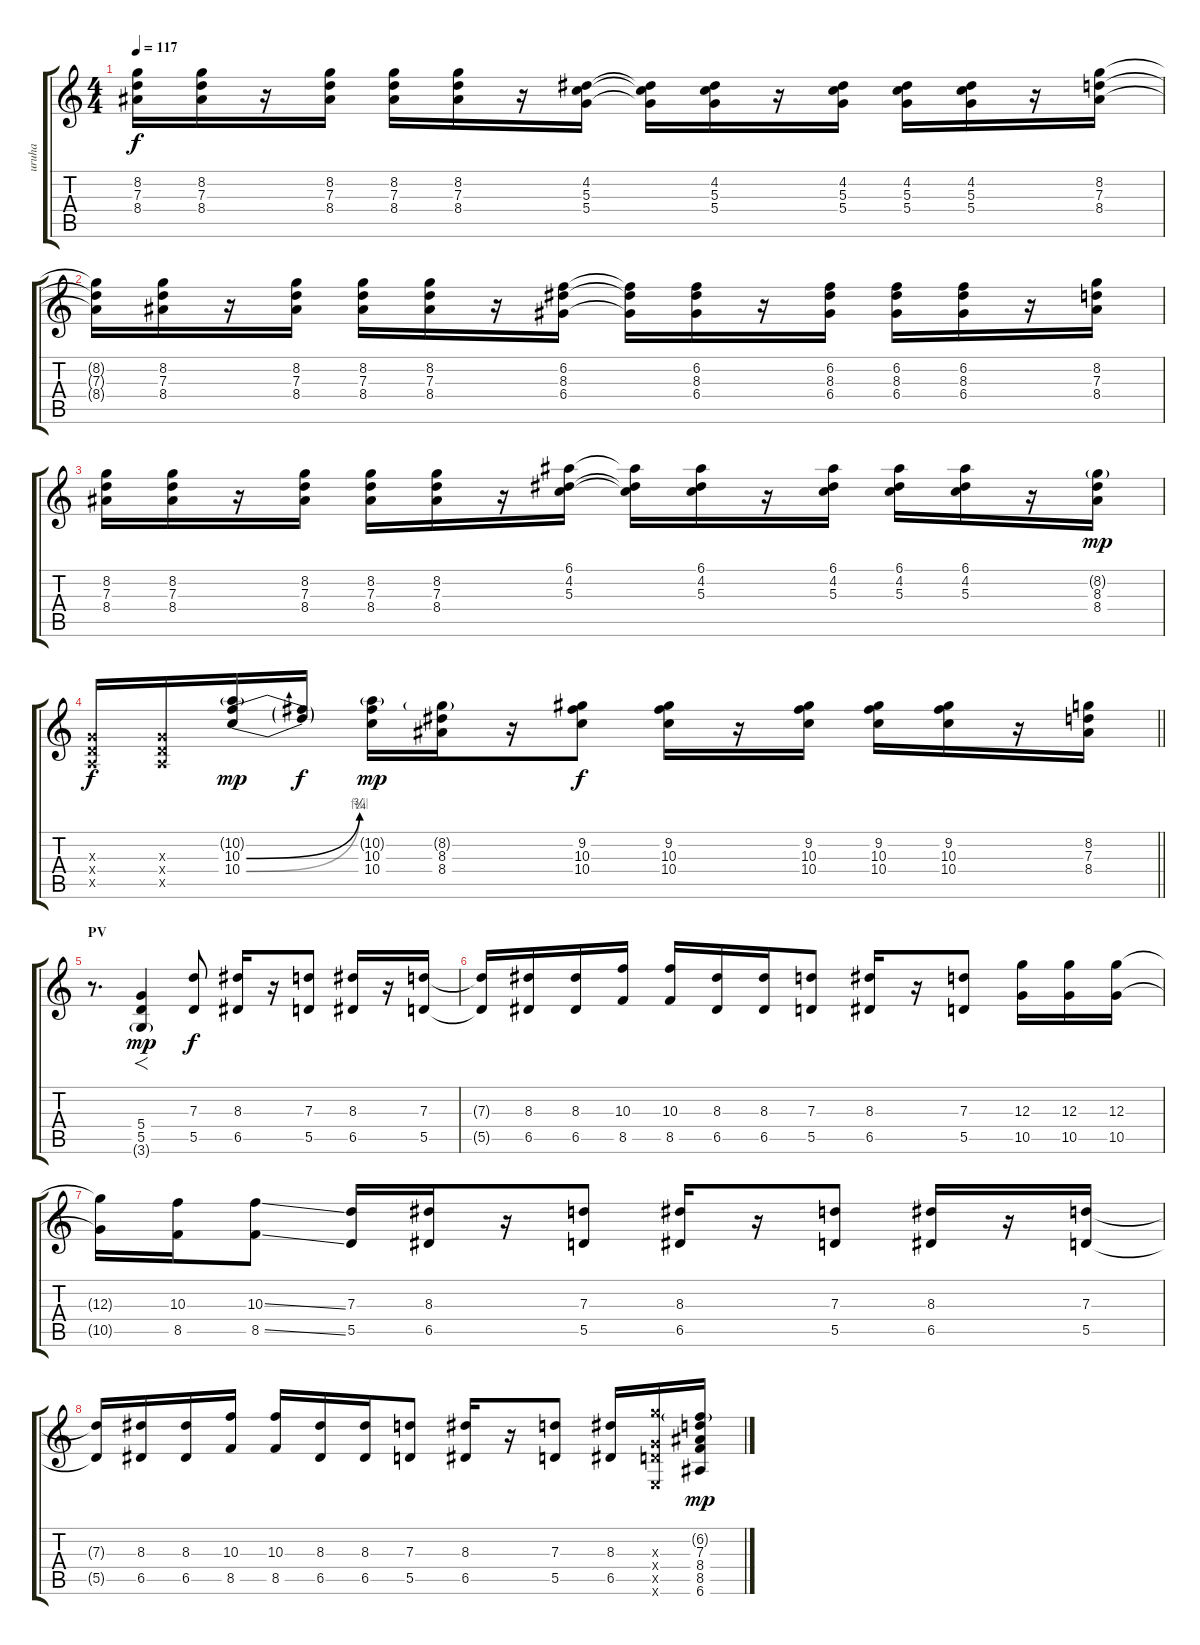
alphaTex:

\track ("uruha" "uruha") {instrument distortionguitar}
\staff {score tabs}
\tuning (E4 B3 G3 D3 A2 E2) {hide}
\ts (4 4)
\tempo 117
\clef g2
\ks c
(8.2 7.3 8.4).16{dy f} (8.2 7.3 8.4).16 r.16 (8.2 7.3 8.4).16 (8.2 7.3 8.4).16 (8.2 7.3 8.4).16 r.16 (4.2 5.3 5.4).16 (4.2{t} 5.3{t} 5.4{t}).16 (4.2 5.3 5.4).16 r.16 (4.2 5.3 5.4).16 (4.2 5.3 5.4).16 (4.2 5.3 5.4).16 r.16 (8.2 7.3 8.4).16 |
(8.2{t} 7.3{t} 8.4{t}).16 (8.2 7.3 8.4).16 r.16 (8.2 7.3 8.4).16 (8.2 7.3 8.4).16 (8.2 7.3 8.4).16 r.16 (6.2 8.3 6.4).16 (6.2{t} 8.3{t} 6.4{t}).16 (6.2 8.3 6.4).16 r.16 (6.2 8.3 6.4).16 (6.2 8.3 6.4).16 (6.2 8.3 6.4).16 r.16 (8.2 7.3 8.4).16 |
(8.2 7.3 8.4).16 (8.2 7.3 8.4).16 r.16 (8.2 7.3 8.4).16 (8.2 7.3 8.4).16 (8.2 7.3 8.4).16 r.16 (6.1 4.2 5.3).16 (6.1{t} 4.2{t} 5.3{t}).16 (6.1 4.2 5.3).16 r.16 (6.1 4.2 5.3).16 (6.1 4.2 5.3).16 (6.1 4.2 5.3).16 r.16 (8.2{g} 8.3 8.4).16{dy mp} |
\barLineRight lightlight
(0.3{x} 0.4{x} 0.5{x}).16{dy f} (0.3{x} 0.4{x} 0.5{x}).16 (10.2{g} 10.3{be (bend 0 0 60 3)} 10.4{be (bend 0 0 60 4)}).16{dy mp} (10.3{t} 10.4{t}).16{dy f} (10.2{g} 10.3 10.4).16{dy mp} (8.2{g} 8.3 8.4).16 r.16 (9.2 10.3 10.4).8{dy f} (9.2 10.3 10.4).16 r.16 (9.2 10.3 10.4).16 (9.2 10.3 10.4).16 (9.2 10.3 10.4).16 r.16 (8.2 7.3 8.4).16 |
\section ("" "PV")
r.8{d volume 11 balance 12 instrument distortionguitar} (5.4 5.5 3.6{g}).4{f dy mp} (7.3 5.5).8{dy f} (8.3 6.5).16 r.16 (7.3 5.5).8 (8.3 6.5).16 r.16 (7.3 5.5).16 |
(7.3{t} 5.5{t}).16 (8.3 6.5).16 (8.3 6.5).16 (10.3 8.5).16 (10.3 8.5).16 (8.3 6.5).16 (8.3 6.5).16 (7.3 5.5).8 (8.3 6.5).16 r.16 (7.3 5.5).8 (12.3 10.5).16 (12.3 10.5).16 (12.3 10.5).16 |
(12.3{t} 10.5{t}).16 (10.3 8.5).16 (10.3{ss} 8.5{ss}).8 (7.3 5.5).16 (8.3 6.5).16 r.16 (7.3 5.5).8 (8.3 6.5).16 r.16 (7.3 5.5).8 (8.3 6.5).16 r.16 (7.3 5.5).16 |
(7.3{t} 5.5{t}).16 (8.3 6.5).16 (8.3 6.5).16 (10.3 8.5).16 (10.3 8.5).16 (8.3 6.5).16 (8.3 6.5).16 (7.3 5.5).8 (8.3 6.5).16 r.16 (7.3 5.5).8 (8.3 6.5).16 (12.3{x} 0.4{x} 10.5{x} 0.6{x}).16 (6.2{g} 7.3 8.4 8.5 6.6).16{dy mp}
